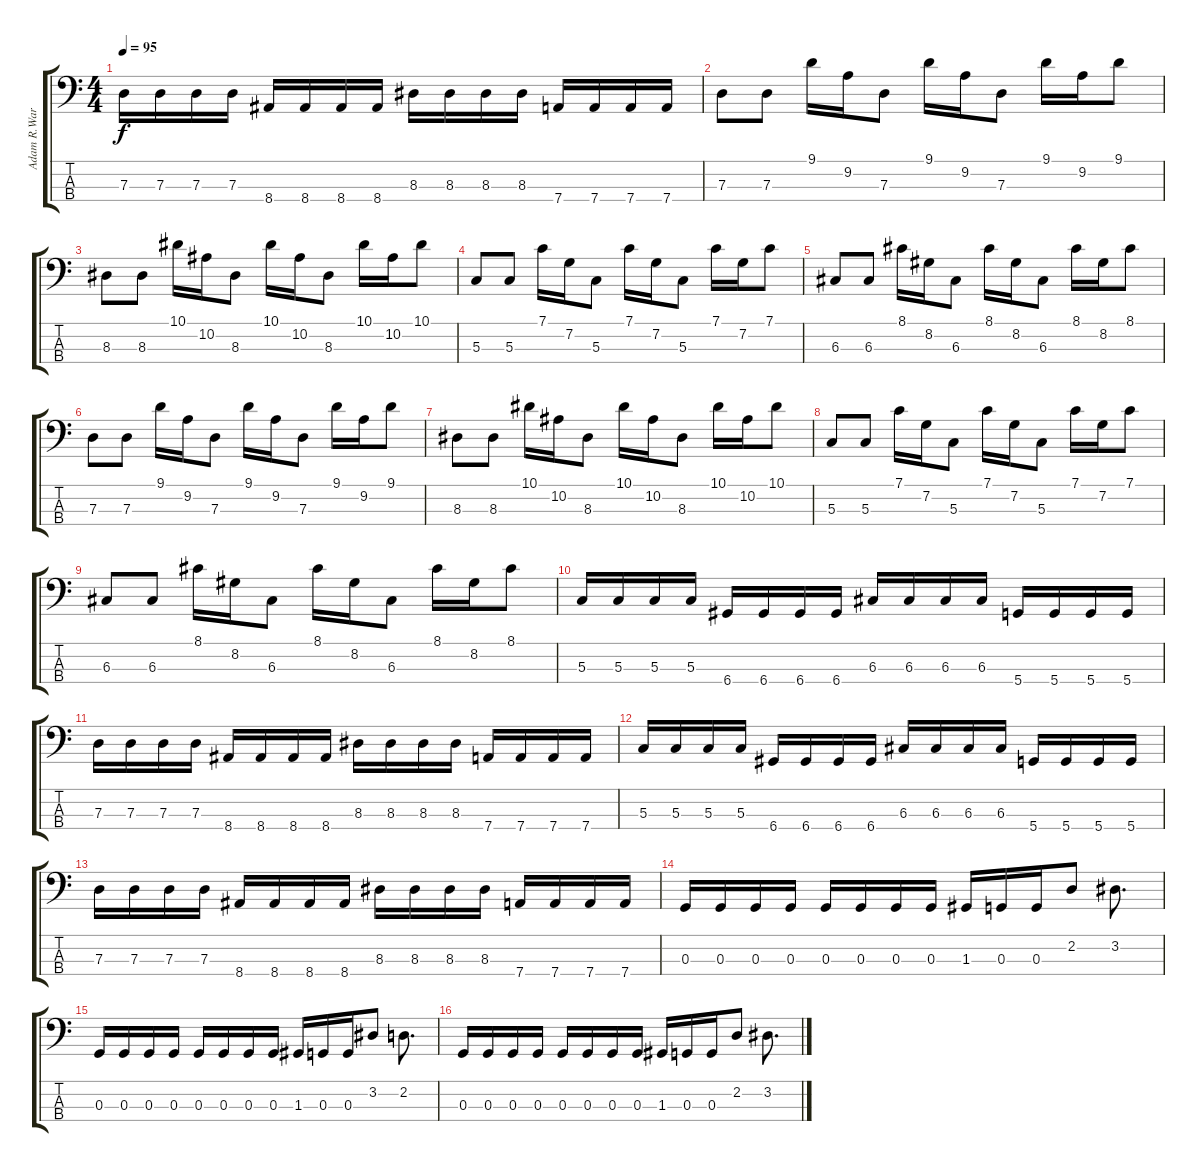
\track ("Adam R.Warrior" "Adam R.War") {instrument electricbasspick}
\staff {score tabs}
\tuning (F2 C2 G1 D1) {hide}
\ts (4 4)
\tempo 95
\clef f4
\ks c
7.3.16{dy f} 7.3.16 7.3.16 7.3.16 8.4.16 8.4.16 8.4.16 8.4.16 8.3.16 8.3.16 8.3.16 8.3.16 7.4.16 7.4.16 7.4.16 7.4.16 |
7.3.8 7.3.8 9.1.16 9.2.16 7.3.8 9.1.16 9.2.16 7.3.8 9.1.16 9.2.16 9.1.8 |
8.3.8 8.3.8 10.1.16 10.2.16 8.3.8 10.1.16 10.2.16 8.3.8 10.1.16 10.2.16 10.1.8 |
5.3.8 5.3.8 7.1.16 7.2.16 5.3.8 7.1.16 7.2.16 5.3.8 7.1.16 7.2.16 7.1.8 |
6.3.8 6.3.8 8.1.16 8.2.16 6.3.8 8.1.16 8.2.16 6.3.8 8.1.16 8.2.16 8.1.8 |
7.3.8 7.3.8 9.1.16 9.2.16 7.3.8 9.1.16 9.2.16 7.3.8 9.1.16 9.2.16 9.1.8 |
8.3.8 8.3.8 10.1.16 10.2.16 8.3.8 10.1.16 10.2.16 8.3.8 10.1.16 10.2.16 10.1.8 |
5.3.8 5.3.8 7.1.16 7.2.16 5.3.8 7.1.16 7.2.16 5.3.8 7.1.16 7.2.16 7.1.8 |
6.3.8 6.3.8 8.1.16 8.2.16 6.3.8 8.1.16 8.2.16 6.3.8 8.1.16 8.2.16 8.1.8 |
5.3.16 5.3.16 5.3.16 5.3.16 6.4.16 6.4.16 6.4.16 6.4.16 6.3.16 6.3.16 6.3.16 6.3.16 5.4.16 5.4.16 5.4.16 5.4.16 |
7.3.16 7.3.16 7.3.16 7.3.16 8.4.16 8.4.16 8.4.16 8.4.16 8.3.16 8.3.16 8.3.16 8.3.16 7.4.16 7.4.16 7.4.16 7.4.16 |
5.3.16 5.3.16 5.3.16 5.3.16 6.4.16 6.4.16 6.4.16 6.4.16 6.3.16 6.3.16 6.3.16 6.3.16 5.4.16 5.4.16 5.4.16 5.4.16 |
7.3.16 7.3.16 7.3.16 7.3.16 8.4.16 8.4.16 8.4.16 8.4.16 8.3.16 8.3.16 8.3.16 8.3.16 7.4.16 7.4.16 7.4.16 7.4.16 |
0.3.16 0.3.16 0.3.16 0.3.16 0.3.16 0.3.16 0.3.16 0.3.16 1.3.16 0.3.16 0.3.16 2.2.8 3.2.8{d} |
0.3.16 0.3.16 0.3.16 0.3.16 0.3.16 0.3.16 0.3.16 0.3.16 1.3.16 0.3.16 0.3.16 3.2.8 2.2.8{d} |
0.3.16 0.3.16 0.3.16 0.3.16 0.3.16 0.3.16 0.3.16 0.3.16 1.3.16 0.3.16 0.3.16 2.2.8 3.2.8{d}
